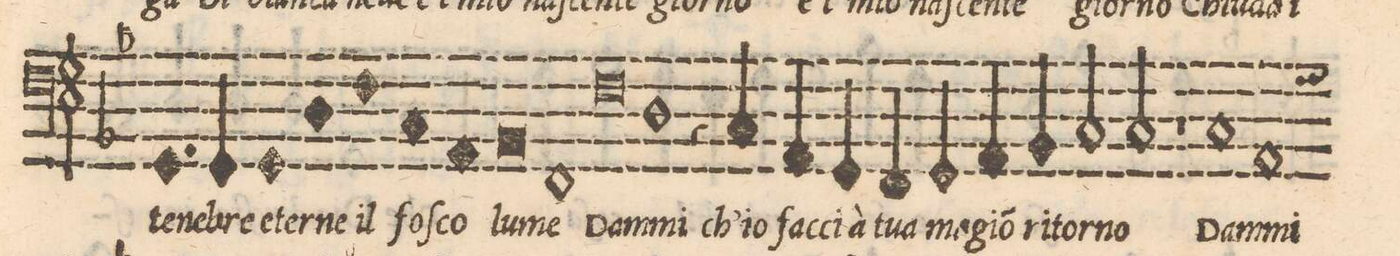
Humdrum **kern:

**kern	**text
*I"BASS	*
*clefF4	*
*k[b-]	*
*met(C|)	*
*M3/1	*
1.GG	te-
2GG/	-ne-
1GG	bre e-
=18-	=18-
1D	-ter-
1F	ne il
1C	foſ-
=19-	=19-
1AA	-co
0BB-	lu-
*Xcol	*
=20-	=20-
*M2/1	*
1FF	-me
0F	Dam-
=21-	=21-
1D	-mi
=22-	=22-
4r	.
4C/	ch'io
4AA/	fac-
4GG/	cia à
4FF/	tua
4GG/	ma-
4AA/	-giõ(n)
4BB-/	ri-
=23-	=23-
2C/	-tor-
2C/	-no
1r	.
=24-	=24-
1C	Dam-
1AA	-mi
=25-	=25-
*-	*-
